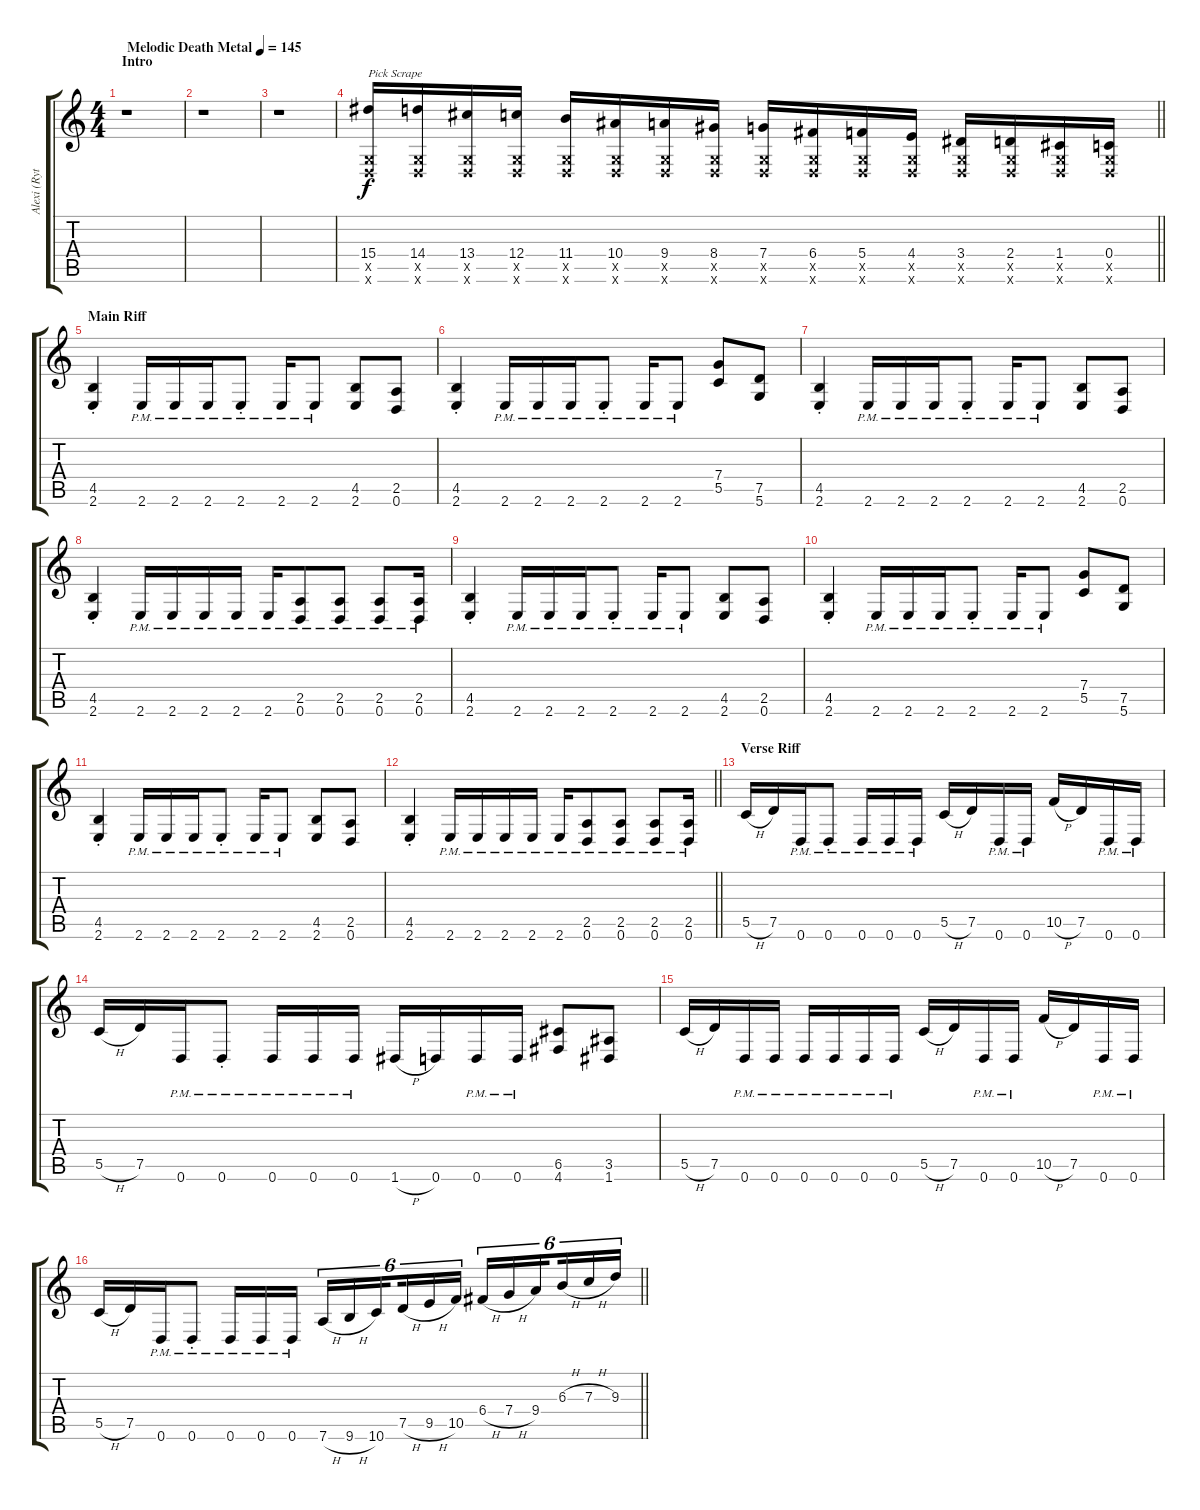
\track ("Alexi (Rythm Guitar)" "Alexi (Ryt") {instrument distortionguitar}
\staff {score tabs}
\tuning (D4 A3 F3 C3 G2 D2) {hide}
\ts (4 4)
\section ("" "Intro")
\tempo (145 "Melodic Death Metal")
\clef g2
\ks c
r.1{dy f instrument distortionguitar} |
r.1 |
r.1 |
\barLineRight lightlight
(15.4 0.5{x} 0.6{x}).16{txt "Pick Scrape" volume 13 balance 2 instrument guitarfretnoise} (14.4 0.5{x} 0.6{x}).16 (13.4 0.5{x} 0.6{x}).16 (12.4 0.5{x} 0.6{x}).16 (11.4 0.5{x} 0.6{x}).16 (10.4 0.5{x} 0.6{x}).16 (9.4 0.5{x} 0.6{x}).16 (8.4 0.5{x} 0.6{x}).16 (7.4 0.5{x} 0.6{x}).16 (6.4 0.5{x} 0.6{x}).16 (5.4 0.5{x} 0.6{x}).16 (4.4 0.5{x} 0.6{x}).16 (3.4 0.5{x} 0.6{x}).16 (2.4 0.5{x} 0.6{x}).16 (1.4 0.5{x} 0.6{x}).16 (0.4 0.5{x} 0.6{x}).16 |
\section ("" "Main Riff")
(4.5{st} 2.6{st}).4{volume 13 balance 2 instrument distortionguitar} 2.6{pm}.16 2.6{pm}.16 2.6{pm}.16 2.6{pm st}.8 2.6{pm}.16 2.6{pm}.8 (4.5 2.6).8 (2.5 0.6).8 |
(4.5{st} 2.6{st}).4 2.6{pm}.16 2.6{pm}.16 2.6{pm}.16 2.6{pm st}.8 2.6{pm}.16 2.6{pm}.8 (7.4 5.5).8 (7.5 5.6).8 |
(4.5{st} 2.6{st}).4 2.6{pm}.16 2.6{pm}.16 2.6{pm}.16 2.6{pm st}.8 2.6{pm}.16 2.6{pm}.8 (4.5 2.6).8 (2.5 0.6).8 |
(4.5{st} 2.6{st}).4 2.6{pm}.16 2.6{pm}.16 2.6{pm}.16 2.6{pm}.16 2.6{pm}.16{volume 16} (2.5{pm} 0.6{pm}).8 (2.5{pm} 0.6{pm}).8 (2.5{pm} 0.6{pm}).8 (2.5{pm} 0.6{pm}).16 |
(4.5{st} 2.6{st}).4{volume 13} 2.6{pm}.16 2.6{pm}.16 2.6{pm}.16 2.6{pm st}.8 2.6{pm}.16 2.6{pm}.8 (4.5 2.6).8 (2.5 0.6).8 |
(4.5{st} 2.6{st}).4 2.6{pm}.16 2.6{pm}.16 2.6{pm}.16 2.6{pm st}.8 2.6{pm}.16 2.6{pm}.8 (7.4 5.5).8 (7.5 5.6).8 |
(4.5{st} 2.6{st}).4 2.6{pm}.16 2.6{pm}.16 2.6{pm}.16 2.6{pm st}.8 2.6{pm}.16 2.6{pm}.8 (4.5 2.6).8 (2.5 0.6).8 |
\barLineRight lightlight
(4.5{st} 2.6{st}).4 2.6{pm}.16 2.6{pm}.16 2.6{pm}.16 2.6{pm}.16 2.6{pm}.16{volume 16} (2.5{pm} 0.6{pm}).8 (2.5{pm} 0.6{pm}).8 (2.5{pm} 0.6{pm}).8 (2.5{pm} 0.6{pm}).16 |
\section ("" "Verse Riff")
5.5{h}.16{volume 13 balance 2 instrument distortionguitar} 7.5.16 0.6{pm}.16 0.6{pm st}.8 0.6{pm}.16 0.6{pm}.16 0.6{pm}.16 5.5{h}.16 7.5.16 0.6{pm}.16 0.6{pm}.16 10.5{h}.16 7.5.16 0.6{pm}.16 0.6{pm}.16 |
5.5{h}.16 7.5.16 0.6{pm}.16 0.6{pm st}.8 0.6{pm}.16 0.6{pm}.16 0.6{pm}.16 1.6{h}.16 0.6.16 0.6{pm}.16 0.6{pm}.16 (6.5 4.6).8 (3.5 1.6).8 |
5.5{h}.16 7.5.16 0.6{pm}.16 0.6{pm}.16 0.6{pm}.16 0.6{pm}.16 0.6{pm}.16 0.6{pm}.16 5.5{h}.16 7.5.16 0.6{pm}.16 0.6{pm}.16 10.5{h}.16 7.5.16 0.6{pm}.16 0.6{pm}.16 |
\barLineRight lightlight
5.5{h}.16 7.5.16 0.6{pm}.16 0.6{pm st}.8 0.6{pm}.16 0.6{pm}.16 0.6{pm}.16 7.6{h}.16{tu (6 4) volume 14} 9.6{h}.16{tu (6 4)} 10.6.16{tu (6 4) beam splitsecondary} 7.5{h}.16{tu (6 4)} 9.5{h}.16{tu (6 4)} 10.5.16{tu (6 4)} 6.4{h}.16{tu (6 4)} 7.4{h}.16{tu (6 4)} 9.4.16{tu (6 4) beam splitsecondary} 6.3{h}.16{tu (6 4)} 7.3{h}.16{tu (6 4)} 9.3.16{tu (6 4)}
